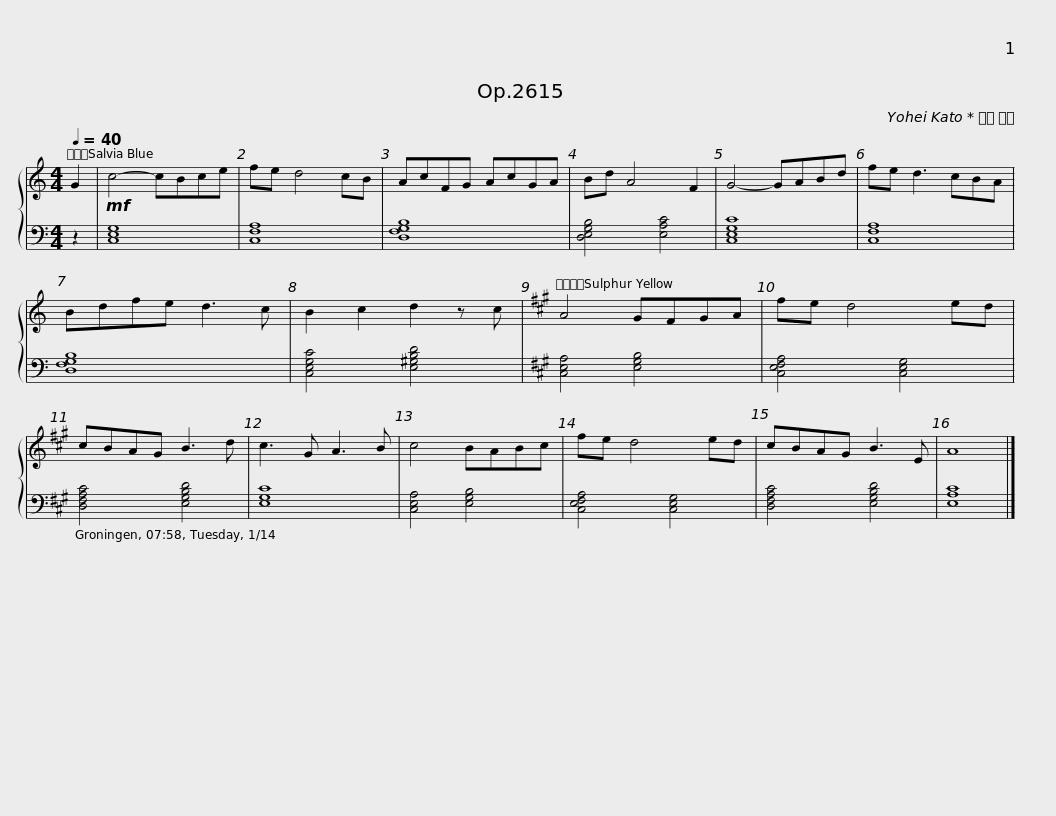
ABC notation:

X:1
%%score { 1 | 2 }
L:1/8
Q:1/4=40
M:4/4
I:linebreak $
K:C
V:1 treble
V:2 bass
V:1
 G2 |!mf! c4- cBce | fe d4 cB | AcFG AcGA | Bd A4 F2 | %5
 G4- GABd |$ fe d3 cBA | Bdfe d3 c | B2 c2 d2 z c |[K:A] A4 GFGA | %10
 fe d4 ed |$ cBAG B3 d | c3 G A3 B | c4 BABc | fe d4 ed | %15
 cBAG B3 E | A8 |] %17
V:2
 z2 | [C,E,G,]8 | [C,F,A,]8 | [D,F,G,B,]8 | [D,E,G,B,]4 [E,A,C]4 | %5
 [C,E,G,C]8 |$ [C,F,A,]8 | [D,F,G,B,]8 | [C,E,G,C]4 [E,^G,B,D]4 |[K:A] [C,E,A,]4 [E,G,B,]4 | %10
 [C,E,F,A,]4 [C,E,G,]4 |$ [D,F,A,C]4 [E,G,B,D]4 | [E,G,C]8 | [C,E,A,]4 [E,G,B,]4 | [C,E,F,A,]4 [C,E,G,]4 | %15
 [D,F,A,C]4 [E,G,B,D]4 | [E,A,C]8 |] %17
